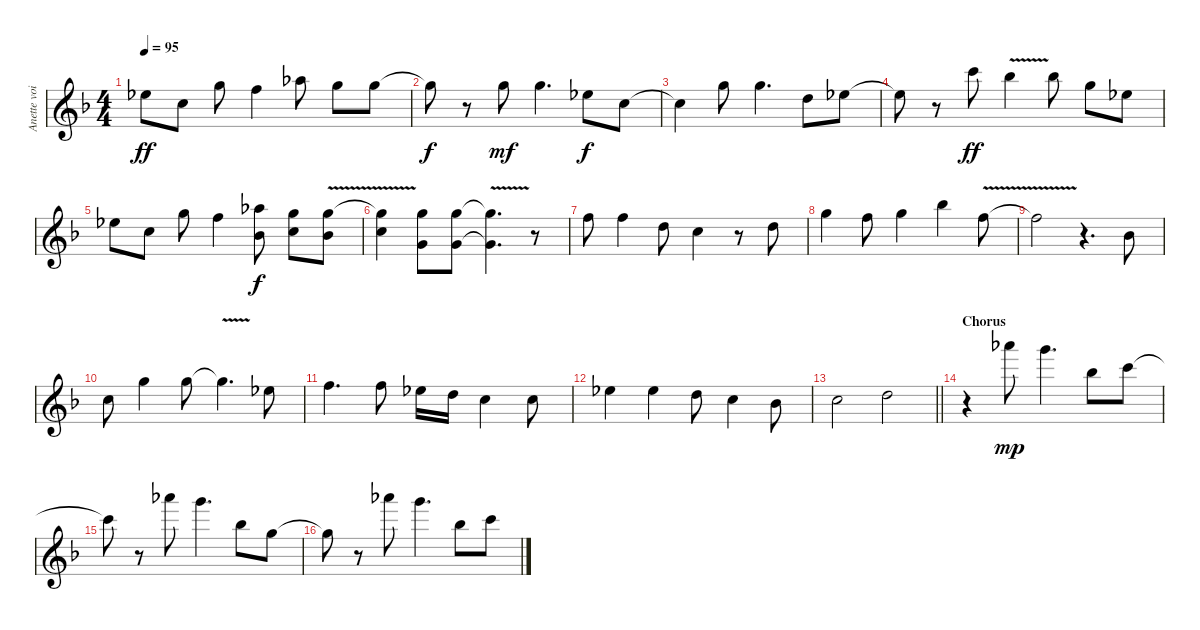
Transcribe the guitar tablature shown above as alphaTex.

\track ("Anette voice" "Anette voi") {instrument electricbasspick}
\staff {score}
\tuning (E4 B3 G3 D3 A2 E2 B1) {hide}
\ts (4 4)
\tempo 95
\clef g2
\ks f
4.2.8{dy ff} 1.2.8 3.1.8 1.1.4 4.1.8 3.1.8 3.1.8 |
3.1{t}.8{dy f} r.8 3.1.8{dy mf} 3.1.4{d} 4.2.8{dy f} 1.2.8 |
1.2{t}.4 3.1.8 3.1.4{d} 3.2.8 4.2.8 |
4.2{t}.8 r.8 8.1.8{dy ff} 6.1{v}.4 6.1.8 3.1.8 4.2.8 |
4.2.8 1.2.8 3.1.8 1.1.4 (4.1 3.3).8{dy f} (3.1 1.2).8 (3.1{v} 3.3).8 |
(3.1{t} 1.2).4 (3.1 0.3).8 (3.1 0.3).8 (3.1{v t} 0.3{t}).4{d} r.8 |
1.1.8 1.1.4 3.2.8 1.2.4 r.8 3.2.8 |
3.1.4 1.1.8 3.1.4 6.1.4 1.1{v}.8 |
1.1{t}.2 r.4{d} 3.3.8 |
1.2.8 3.1.4 3.1.8 3.1{v t}.4{d} 4.2.8 |
1.1.4{d} 1.1.8 4.2.16 3.2.16 1.2.4 1.2.8 |
4.2.4 4.2.4 3.2.8 1.2.4 3.3.8 |
\barLineRight lightlight
1.2.2 3.2.2 |
\section ("" "Chorus")
r.4 16.1.8{dy mp} 15.1.4{d} 6.1.8 8.1.8 |
8.1{t}.8 r.8 16.1.8 15.1.4{d} 6.1.8 3.1.8 |
3.1{t}.8 r.8 16.1.8 15.1.4{d} 6.1.8 8.1.8
